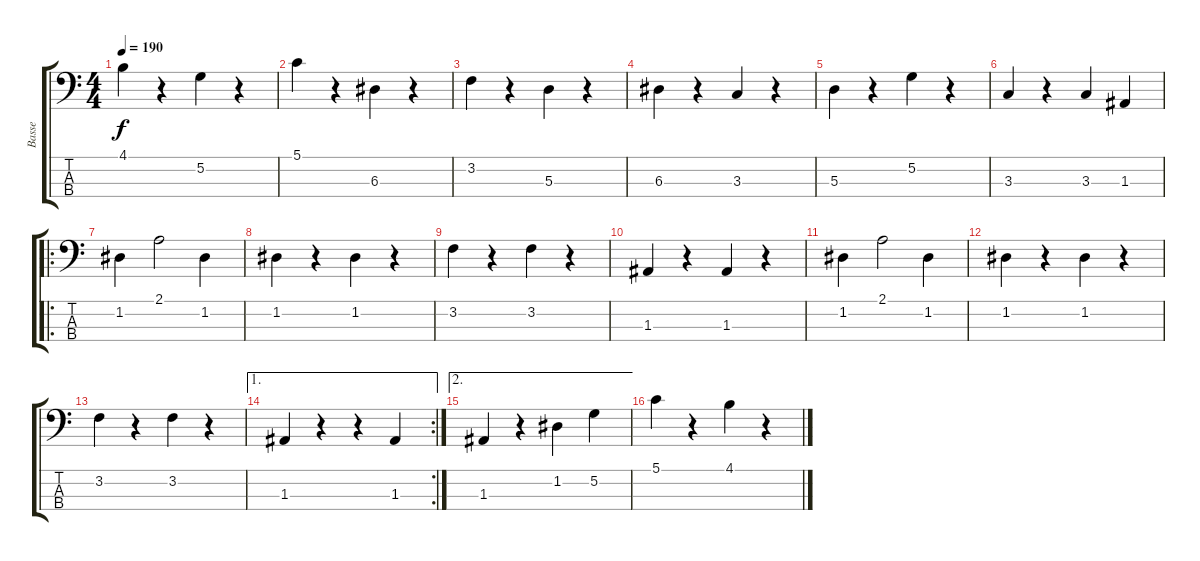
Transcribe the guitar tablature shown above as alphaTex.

\track ("Basse" "Basse") {instrument acousticbass}
\staff {score tabs}
\tuning (G2 D2 A1 E1) {hide}
\ts (4 4)
\tempo 190
\clef f4
\ks c
4.1.4{dy f} r.4 5.2.4 r.4 |
5.1.4 r.4 6.3.4 r.4 |
3.2.4 r.4 5.3.4 r.4 |
6.3.4 r.4 3.3.4 r.4 |
5.3.4 r.4 5.2.4 r.4 |
3.3.4 r.4 3.3.4 1.3.4 |
\ro
1.2.4 2.1.2 1.2.4 |
1.2.4 r.4 1.2.4 r.4 |
3.2.4 r.4 3.2.4 r.4 |
1.3.4 r.4 1.3.4 r.4 |
1.2.4 2.1.2 1.2.4 |
1.2.4 r.4 1.2.4 r.4 |
3.2.4 r.4 3.2.4 r.4 |
\ae 1
\rc 2
1.3.4 r.4 r.4 1.3.4 |
\ae 2
1.3.4 r.4 1.2.4 5.2.4 |
5.1.4 r.4 4.1.4 r.4
